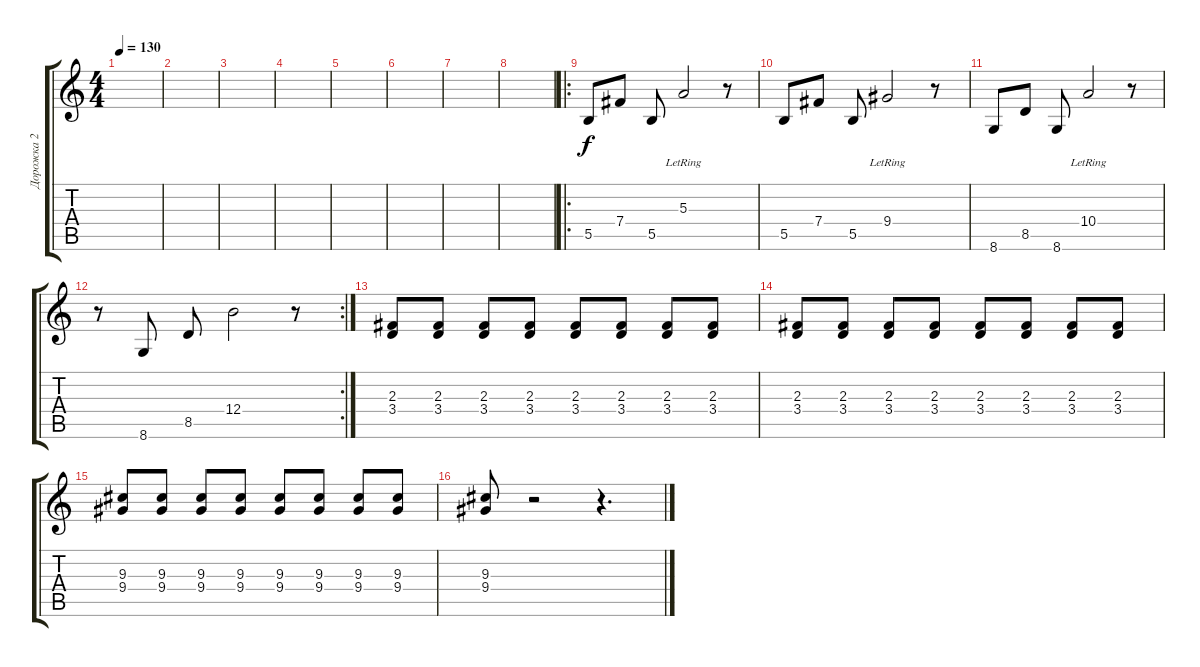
\track ("Дорожка 2" "Дорожка 2") {instrument electricguitarmuted}
\staff {score tabs}
\tuning (Db4 Ab3 E3 B2 Gb2 B1) {hide}
\ts (4 4)
\tempo 130
\clef g2
\ks c
|
|
|
|
|
|
|
|
\ro
5.5.8 7.4.8 5.5.8 5.3{lr}.2 r.8 |
5.5.8 7.4.8 5.5.8 9.4{lr}.2 r.8 |
8.6.8 8.5.8 8.6.8 10.4{lr}.2 r.8 |
\rc 2
r.8 8.6.8 8.5.8 12.4.2 r.8 |
(2.3 3.4).8 (2.3 3.4).8 (2.3 3.4).8 (2.3 3.4).8 (2.3 3.4).8 (2.3 3.4).8 (2.3 3.4).8 (2.3 3.4).8 |
(2.3 3.4).8 (2.3 3.4).8 (2.3 3.4).8 (2.3 3.4).8 (2.3 3.4).8 (2.3 3.4).8 (2.3 3.4).8 (2.3 3.4).8 |
(9.3 9.4).8 (9.3 9.4).8 (9.3 9.4).8 (9.3 9.4).8 (9.3 9.4).8 (9.3 9.4).8 (9.3 9.4).8 (9.3 9.4).8 |
(9.3 9.4).8 r.2 r.4{d}
